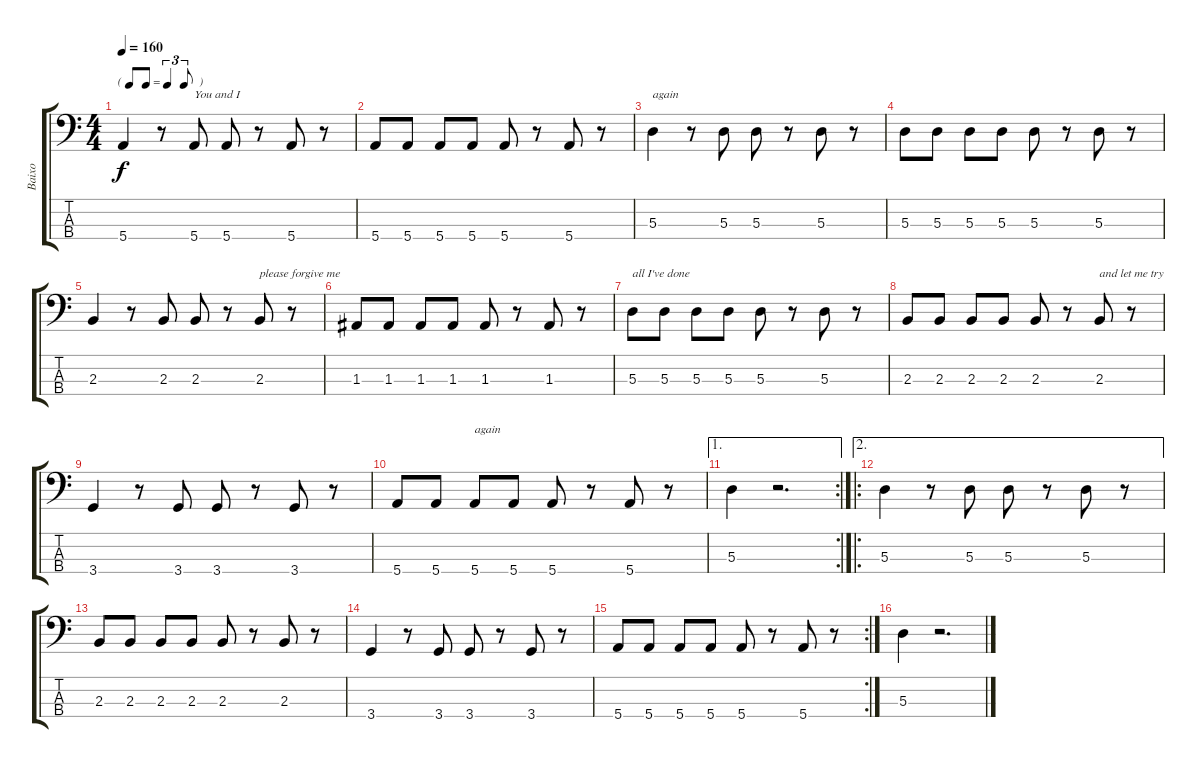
\track ("Baixo" "Baixo") {instrument electricbassfinger}
\staff {score tabs}
\tuning (G2 D2 A1 E1) {hide}
\ts (4 4)
\tf triplet8th
\tempo 160
\clef f4
\ks c
5.4.4{dy f} r.8 5.4.8{txt "You and I"} 5.4.8 r.8 5.4.8 r.8 |
5.4.8 5.4.8 5.4.8 5.4.8 5.4.8 r.8 5.4.8 r.8 |
5.3.4{txt "again"} r.8 5.3.8 5.3.8 r.8 5.3.8 r.8 |
5.3.8 5.3.8 5.3.8 5.3.8 5.3.8 r.8 5.3.8 r.8 |
2.3.4 r.8 2.3.8 2.3.8 r.8 2.3.8{txt "please forgive me"} r.8 |
1.3.8 1.3.8 1.3.8 1.3.8 1.3.8 r.8 1.3.8 r.8 |
5.3.8{txt "all I've done"} 5.3.8 5.3.8 5.3.8 5.3.8 r.8 5.3.8 r.8 |
2.3.8 2.3.8 2.3.8 2.3.8 2.3.8 r.8 2.3.8{txt "and let me try"} r.8 |
3.4.4 r.8 3.4.8 3.4.8 r.8 3.4.8 r.8 |
5.4.8 5.4.8 5.4.8{txt "again"} 5.4.8 5.4.8 r.8 5.4.8 r.8 |
\ae 1
\rc 2
5.3.4 r.2{d} |
\ae 2
\ro
5.3.4 r.8 5.3.8 5.3.8 r.8 5.3.8 r.8 |
2.3.8 2.3.8 2.3.8 2.3.8 2.3.8 r.8 2.3.8 r.8 |
3.4.4 r.8 3.4.8 3.4.8 r.8 3.4.8 r.8 |
\rc 2
5.4.8 5.4.8 5.4.8 5.4.8 5.4.8 r.8 5.4.8 r.8 |
5.3.4 r.2{d}
